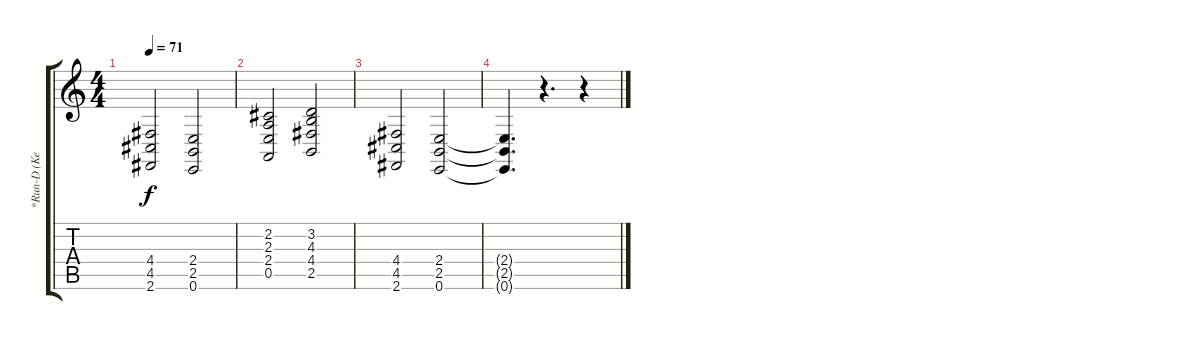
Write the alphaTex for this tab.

\track ("*Run-D (Keyboard 2)" "*Run-D (Ke") {instrument stringensemble2}
\staff {score tabs}
\tuning (E4 B3 G3 D3 A2 E2) {hide}
\ts (4 4)
\tempo 71
\clef g2
\ks c
(4.4 4.5 2.6).2{dy f} (2.4 2.5 0.6).2 |
(2.2 2.3 2.4 0.5).2 (3.2 4.3 4.4 2.5).2 |
(4.4 4.5 2.6).2 (2.4 2.5 0.6).2{volume 2} |
(2.4{t} 2.5{t} 0.6{t}).4{d} r.4{d} r.4
